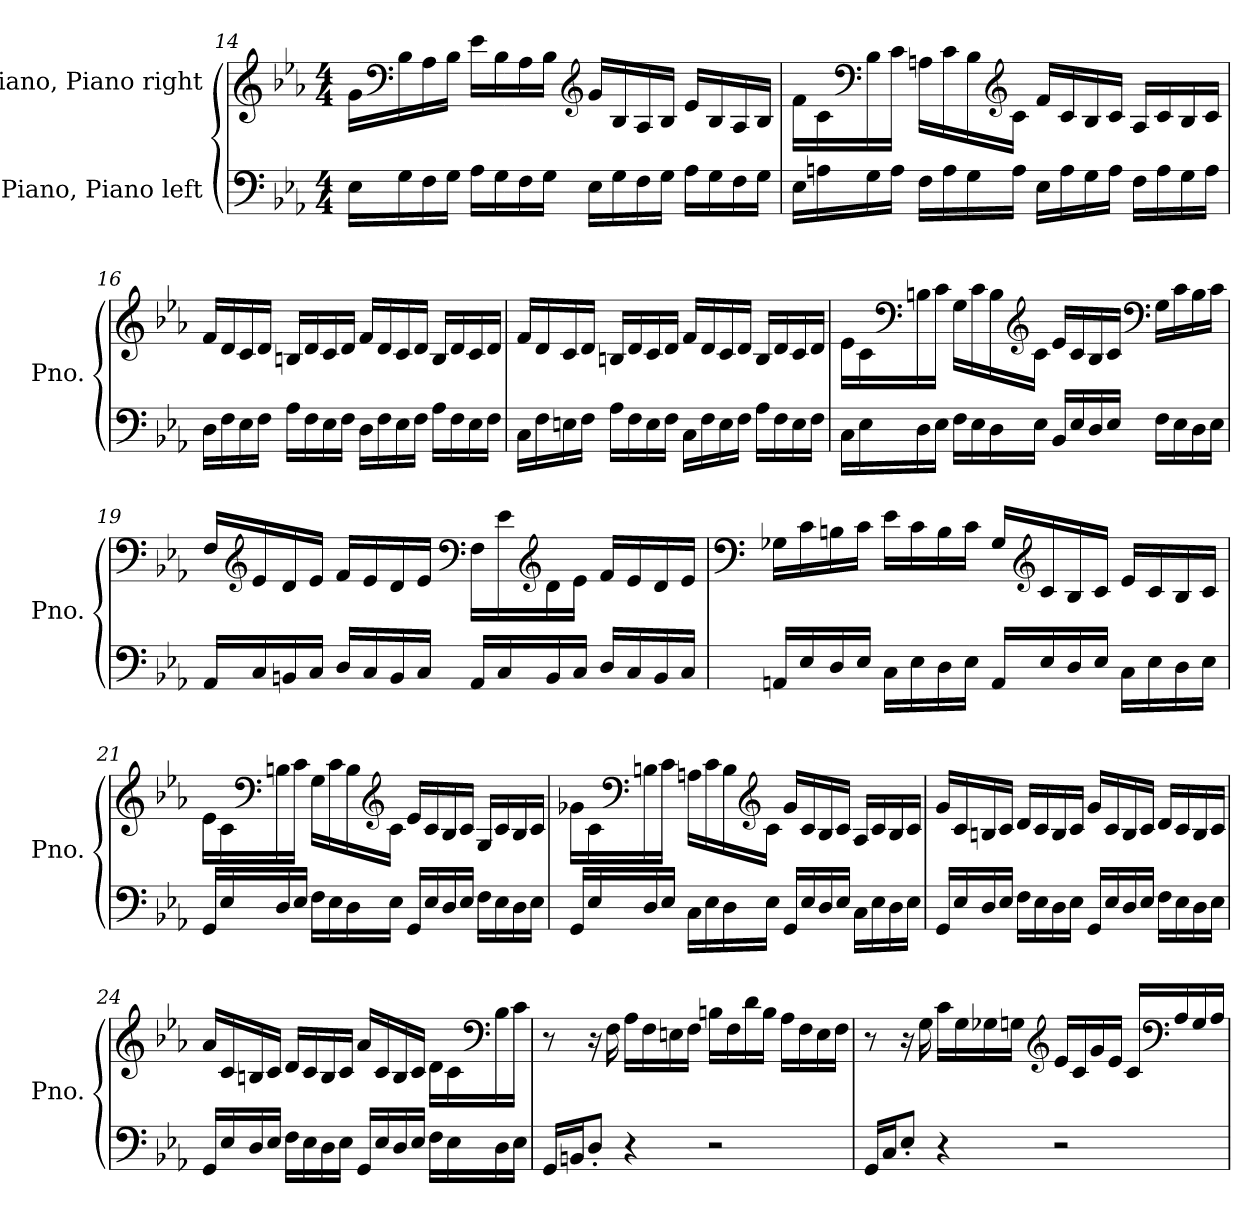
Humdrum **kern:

**kern	**kern
*part2	*part1
*staff2	*staff1
*I"Piano, Piano left	*I"Piano, Piano right
*I'Pno.	*I'Pno.
!!LO:LB:g=z
*clefF4	*clefG2
*k[b-e-a-]	*k[b-e-a-]
*M4/4	*M4/4
=14	=14
16E-\LL	16g\LL
*	*clefF4
16G\	16B-\
16F\	16A-\
16G\JJ	16B-\JJ
16A-\LL	16e-\LL
16G\	16B-\
16F\	16A-\
16G\JJ	16B-\JJ
*	*clefG2
16E-\LL	16g/LL
16G\	16B-/
16F\	16A-/
16G\JJ	16B-/JJ
16A-\LL	16e-/LL
16G\	16B-/
16F\	16A-/
16G\JJ	16B-/JJ
=15	=15
16E-\LL	16f\LL
16An\	16c\
*	*clefF4
16G\	16B-\
16A\JJ	16c\JJ
16F\LL	16An\LL
16A\	16c\
16G\	16B-\
*	*clefG2
16A\JJ	16c\JJ
16E-\LL	16f/LL
16A\	16c/
16G\	16B-/
16A\JJ	16c/JJ
16F\LL	16A/LL
16A\	16c/
16G\	16B-/
16A\JJ	16c/JJ
!!LO:LB:g=z
=16	=16
16D\LL	16f/LL
16F\	16d/
16E-\	16c/
16F\JJ	16d/JJ
16A-\LL	16Bn/LL
16F\	16d/
16E-\	16c/
16F\JJ	16d/JJ
16D\LL	16f/LL
16F\	16d/
16E-\	16c/
16F\JJ	16d/JJ
16A-\LL	16B/LL
16F\	16d/
16E-\	16c/
16F\JJ	16d/JJ
=17	=17
16C\LL	16f/LL
16F\	16d/
16En\	16c/
16F\JJ	16d/JJ
16A-\LL	16Bn/LL
16F\	16d/
16E\	16c/
16F\JJ	16d/JJ
16C\LL	16f/LL
16F\	16d/
16E\	16c/
16F\JJ	16d/JJ
16A-\LL	16B/LL
16F\	16d/
16E\	16c/
16F\JJ	16d/JJ
!!LO:LB:g=z
=18	=18
16C\LL	16e-\LL
16E-\	16c\
*	*clefF4
16D\	16Bn\
16E-\JJ	16c\JJ
16F\LL	16G\LL
16E-\	16c\
16D\	16B\
*	*clefG2
16E-\JJ	16c\JJ
16BB-/LL	16e-/LL
16E-/	16c/
16D/	16B/
16E-/JJ	16c/JJ
*	*clefF4
16F\LL	16G\LL
16E-\	16c\
16D\	16B\
16E-\JJ	16c\JJ
=19	=19
16AA-/LL	16F/LL
*	*clefG2
16C/	16e-/
16BBn/	16d/
16C/JJ	16e-/JJ
16D/LL	16f/LL
16C/	16e-/
16BB/	16d/
16C/JJ	16e-/JJ
*	*clefF4
16AA-/LL	16F\LL
16C/	16e-\
*	*clefG2
16BB/	16d\
16C/JJ	16e-\JJ
16D/LL	16f/LL
16C/	16e-/
16BB/	16d/
16C/JJ	16e-/JJ
!!LO:LB:g=z
=20	=20
*	*clefF4
16AAn/LL	16G-X\LL
16E-/	16c\
16D/	16Bn\
16E-/JJ	16c\JJ
16C\LL	16e-\LL
16E-\	16c\
16D\	16B\
16E-\JJ	16c\JJ
16AA/LL	16G-/LL
*	*clefG2
16E-/	16c/
16D/	16B/
16E-/JJ	16c/JJ
16C\LL	16e-/LL
16E-\	16c/
16D\	16B/
16E-\JJ	16c/JJ
=21	=21
16GG/LL	16e-\LL
16E-/	16c\
*	*clefF4
16D/	16Bn\
16E-/JJ	16c\JJ
16F\LL	16G\LL
16E-\	16c\
16D\	16B\
*	*clefG2
16E-\JJ	16c\JJ
16GG/LL	16e-/LL
16E-/	16c/
16D/	16B/
16E-/JJ	16c/JJ
16F\LL	16G/LL
16E-\	16c/
16D\	16B/
16E-\JJ	16c/JJ
!!LO:LB:g=z
=22	=22
16GG/LL	16g-X\LL
16E-/	16c\
*	*clefF4
16D/	16Bn\
16E-/JJ	16c\JJ
16C\LL	16An\LL
16E-\	16c\
16D\	16B\
*	*clefG2
16E-\JJ	16c\JJ
16GG/LL	16g-/LL
16E-/	16c/
16D/	16B/
16E-/JJ	16c/JJ
16C\LL	16A/LL
16E-\	16c/
16D\	16B/
16E-\JJ	16c/JJ
=23	=23
16GG/LL	16g/LL
16E-/	16c/
16D/	16Bn/
16E-/JJ	16c/JJ
16F\LL	16d/LL
16E-\	16c/
16D\	16B/
16E-\JJ	16c/JJ
16GG/LL	16g/LL
16E-/	16c/
16D/	16B/
16E-/JJ	16c/JJ
16F\LL	16d/LL
16E-\	16c/
16D\	16B/
16E-\JJ	16c/JJ
!!LO:PB:g=z
=24	=24
16GG/LL	16a-/LL
16E-/	16c/
16D/	16Bn/
16E-/JJ	16c/JJ
16F\LL	16d/LL
16E-\	16c/
16D\	16B/
16E-\JJ	16c/JJ
16GG/LL	16a-/LL
16E-/	16c/
16D/	16B/
16E-/JJ	16c/JJ
16F\LL	16d\LL
16E-\	16c\
*	*clefF4
16D\	16B\
16E-\JJ	16c\JJ
=25	=25
16GG/LL	8r
16BBn/J	.
8D'/J	16r
.	16F\
4r	16A-\LL
.	16F\
.	16En\
.	16F\JJ
2r	16Bn\LL
.	16F\
.	16d\
.	16B\JJ
.	16A-\LL
.	16F\
.	16E\
.	16F\JJ
!!LO:LB:g=z
=26	=26
16GG/LL	8r
16C/J	.
8E-'/J	16r
.	16G\
4r	16c\LL
.	16G\
.	16G-X\
.	16Gn\JJ
*	*clefG2
2r	16e-/LL
.	16c/
.	16g/
.	16e-/JJ
.	16c/LL
*	*clefF4
.	16A-/
.	16G/
.	16A-/JJ
=	=
*-	*-
